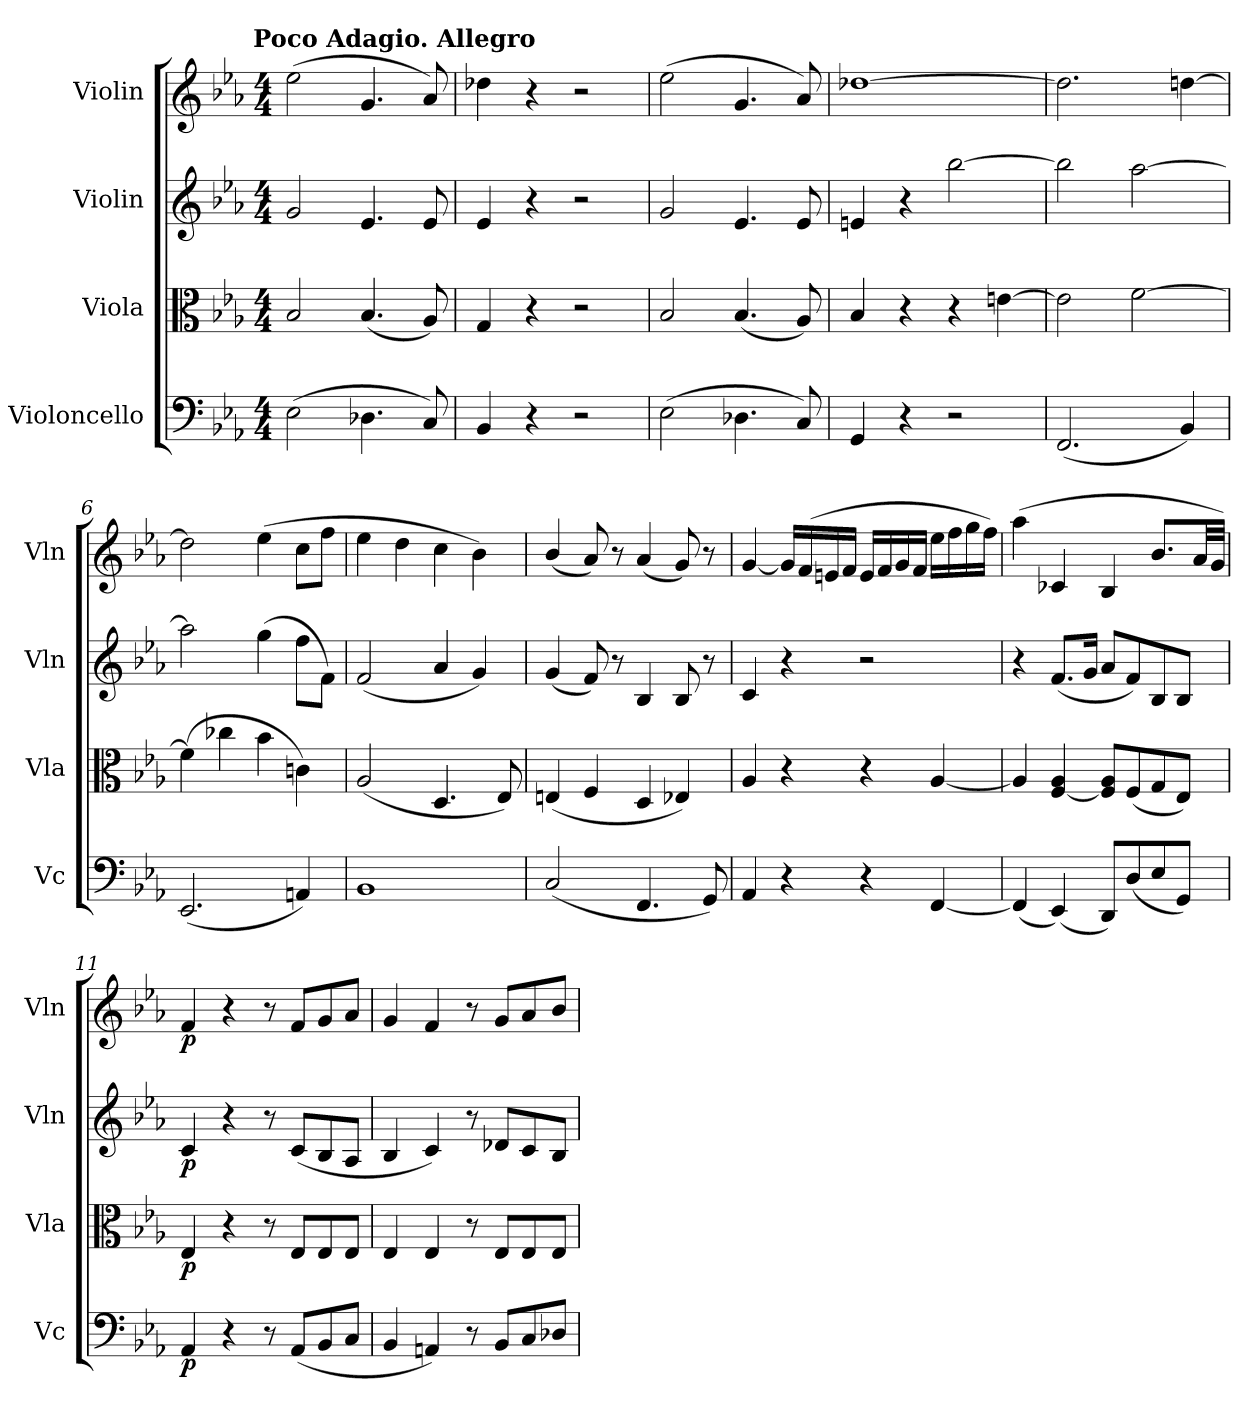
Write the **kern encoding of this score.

**kern	**dynam	**kern	**dynam	**kern	**dynam	**kern	**dynam
*part4	*part4	*part3	*part3	*part2	*part2	*part1	*part1
*staff4	*staff4	*staff3	*staff3	*staff2	*staff2	*staff1	*staff1
*I"Violoncello	*	*I"Viola	*	*I"Violin	*	*I"Violin	*
*I'Vc	*	*I'Vla	*	*I'Vln	*	*I'Vln	*
*clefF4	*	*clefC3	*	*clefG2	*	*clefG2	*
*k[b-e-a-]	*	*k[b-e-a-]	*	*k[b-e-a-]	*	*k[b-e-a-]	*
!!LO:TX:omd:t=Poco Adagio. Allegro
*M4/4	*	*M4/4	*	*M4/4	*	*M4/4	*
*MM72	*	*MM72	*	*MM72	*	*MM72	*
=1	=1	=1	=1	=1	=1	=1	=1
(2E-\	.	2B-/	.	2g/	.	(2ee-\	.
4.D-X\	.	(4.B-/	.	4.e-/	.	4.g/	.
8C/)	.	8A-/)	.	8e-/	.	8a-/)	.
=2	=2	=2	=2	=2	=2	=2	=2
4BB-/	.	4G/	.	4e-/	.	4dd-X\	.
4r	.	4r	.	4r	.	4r	.
2r	.	2r	.	2r	.	2r	.
=3	=3	=3	=3	=3	=3	=3	=3
(2E-\	.	2B-/	.	2g/	.	(2ee-\	.
4.D-X\	.	(4.B-/	.	4.e-/	.	4.g/	.
8C/)	.	8A-/)	.	8e-/	.	8a-/)	.
=4	=4	=4	=4	=4	=4	=4	=4
4GG/	.	4B-/	.	4en/	.	[1dd-X	.
4r	.	4r	.	4r	.	.	.
2r	.	4r	.	[2bb-\	.	.	.
.	.	[4en\	.	.	.	.	.
=5	=5	=5	=5	=5	=5	=5	=5
(2.FF/	.	2e\]	.	2bb-\]	.	2.dd-\]	.
.	.	[2f\	.	[2aa-\	.	.	.
4BB-/)	.	.	.	.	.	[4ddn\	.
=6	=6	=6	=6	=6	=6	=6	=6
(2.EE-/	.	(4f\]	.	2aa-\]	.	2dd\]	.
.	.	4cc-X\	.	.	.	.	.
.	.	4b-\	.	(4gg\	.	(4ee-\	.
4AAn/)	.	4cn\)	.	8ff\L	.	8cc\L	.
.	.	.	.	8f\J)	.	8ff\J	.
=7	=7	=7	=7	=7	=7	=7	=7
1BB-	.	(2A-/	.	(2f/	.	4ee-\	.
.	.	.	.	.	.	4dd\	.
.	.	4.D/	.	4a-/	.	4cc\	.
.	.	.	.	4g/)	.	4b-\)	.
.	.	8E-/)	.	.	.	.	.
=8	=8	=8	=8	=8	=8	=8	=8
(2C/	.	(4En/	.	(4g/	.	(4b-/	.
.	.	4F/	.	8f/)	.	8a-/)	.
.	.	.	.	8r	.	8r	.
4.FF/	.	4D/	.	4B-/	.	(4a-/	.
.	.	4E-X/)	.	8B-/	.	8g/)	.
8GG/)	.	.	.	8r	.	8r	.
=9	=9	=9	=9	=9	=9	=9	=9
4AA-/	.	4A-/	.	4c/	.	[4g/	.
4r	.	4r	.	4r	.	16g/LL]	.
.	.	.	.	.	.	(16f/	.
.	.	.	.	.	.	16en/	.
.	.	.	.	.	.	16f/JJ	.
4r	.	4r	.	2r	.	16e/LL	.
.	.	.	.	.	.	16f/	.
.	.	.	.	.	.	16g/	.
.	.	.	.	.	.	16f/JJ	.
[4FF/	.	[4A-/	.	.	.	16ee-\LL	.
.	.	.	.	.	.	16ff\	.
.	.	.	.	.	.	16gg\	.
.	.	.	.	.	.	16ff\JJ)	.
=10	=10	=10	=10	=10	=10	=10	=10
(4FF/]	.	4A-/]	.	4r	.	(4aa-\	.
(4EE-/)	.	[4F/ 4A-/	.	(8.f/L	.	4c-X/	.
.	.	.	.	16g/Jk	.	.	.
8DD/L)	.	8F]/ 8A-/L	.	8a-/L	.	4B-/	.
(8D/	.	(8F/	.	8f/)	.	.	.
8E-/	.	8G/	.	8B-/	.	8.b-/L	.
8GG/J)	.	8E-/J)	.	8B-/J	.	.	.
.	.	.	.	.	.	32a-/LL	.
.	.	.	.	.	.	32g/JJJ)	.
=11	=11	=11	=11	=11	=11	=11	=11
4AA-/	p	4E-/	p	4c/	p	4f/	p
4r	.	4r	.	4r	.	4r	.
8r	.	8r	.	8r	.	8r	.
(8AA-/L	.	8E-/L	.	(8c/L	.	8f/L	.
8BB-/	.	8E-/	.	8B-/	.	8g/	.
8C/J	.	8E-/J	.	8A-/J	.	8a-/J	.
=12	=12	=12	=12	=12	=12	=12	=12
4BB-/	.	4E-/	.	4B-/	.	4g/	.
4AAn/)	.	4E-/	.	4c/)	.	4f/	.
8r	.	8r	.	8r	.	8r	.
8BB-/L	.	8E-/L	.	8d-X/L	.	8g/L	.
8C/	.	8E-/	.	8c/	.	8a-/	.
8D-X/J	.	8E-/J	.	8B-/J	.	8b-/J	.
=	=	=	=	=	=	=	=
*-	*-	*-	*-	*-	*-	*-	*-
